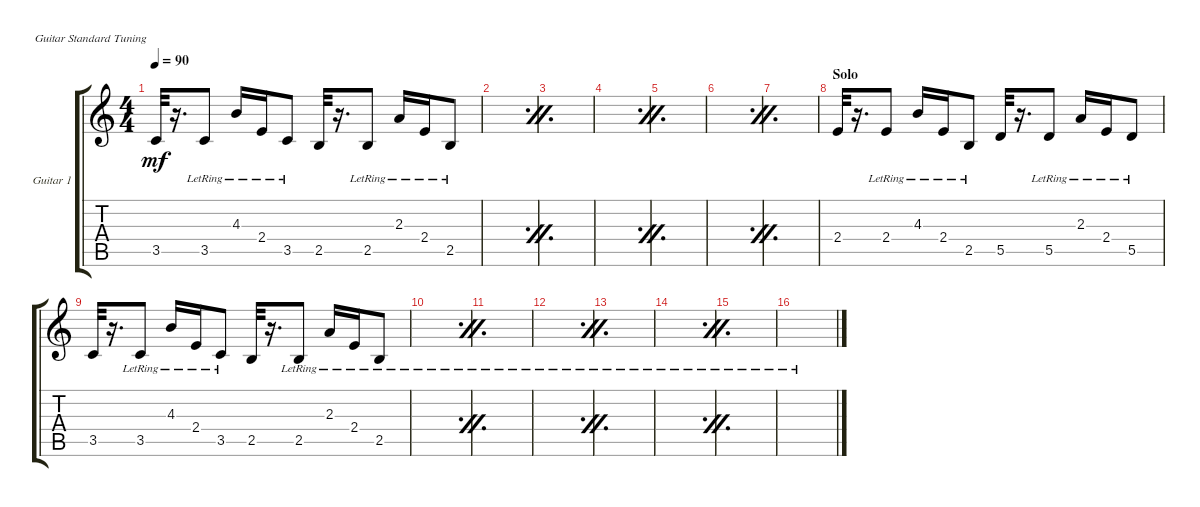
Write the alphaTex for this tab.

\bracketExtendMode groupsimilarinstruments
\firstSystemTrackNameOrientation horizontal
\otherSystemsTrackNameOrientation horizontal
\track ("Guitar 1" "Guitar 1") {instrument overdrivenguitar}
\staff {score tabs}
\tuning (E4 B3 G3 D3 A2 E2)
\ts (4 4)
\tempo 90
\clef g2
\ks c
3.5.32{dy mf} r.16{d} 3.5{lr}.8 4.3{lr}.16 2.4{lr}.16 3.5{lr}.8 2.5.32 r.16{d} 2.5{lr}.8 2.3{lr}.16 2.4{lr}.16 2.5{lr}.8 |
\simile firstofdouble
|
\simile secondofdouble
|
\simile firstofdouble
|
\simile secondofdouble
|
\simile firstofdouble
|
\simile secondofdouble
|
\section ("" "Solo")
\simile none
2.4.32 r.16{d} 2.4{lr}.8 4.3{lr}.16 2.4{lr}.16 2.5{lr}.8 5.5.32 r.16{d} 5.5{lr}.8 2.3{lr}.16 2.4{lr}.16 5.5{lr}.8 |
3.5.32 r.16{d} 3.5{lr}.8 4.3{lr}.16 2.4{lr}.16 3.5{lr}.8 2.5.32 r.16{d} 2.5{lr}.8 2.3{lr}.16 2.4{lr}.16 2.5{lr}.8 |
\simile firstofdouble
|
\simile secondofdouble
|
\simile firstofdouble
|
\simile secondofdouble
|
\simile firstofdouble
|
\simile secondofdouble
|
\simile firstofdouble
